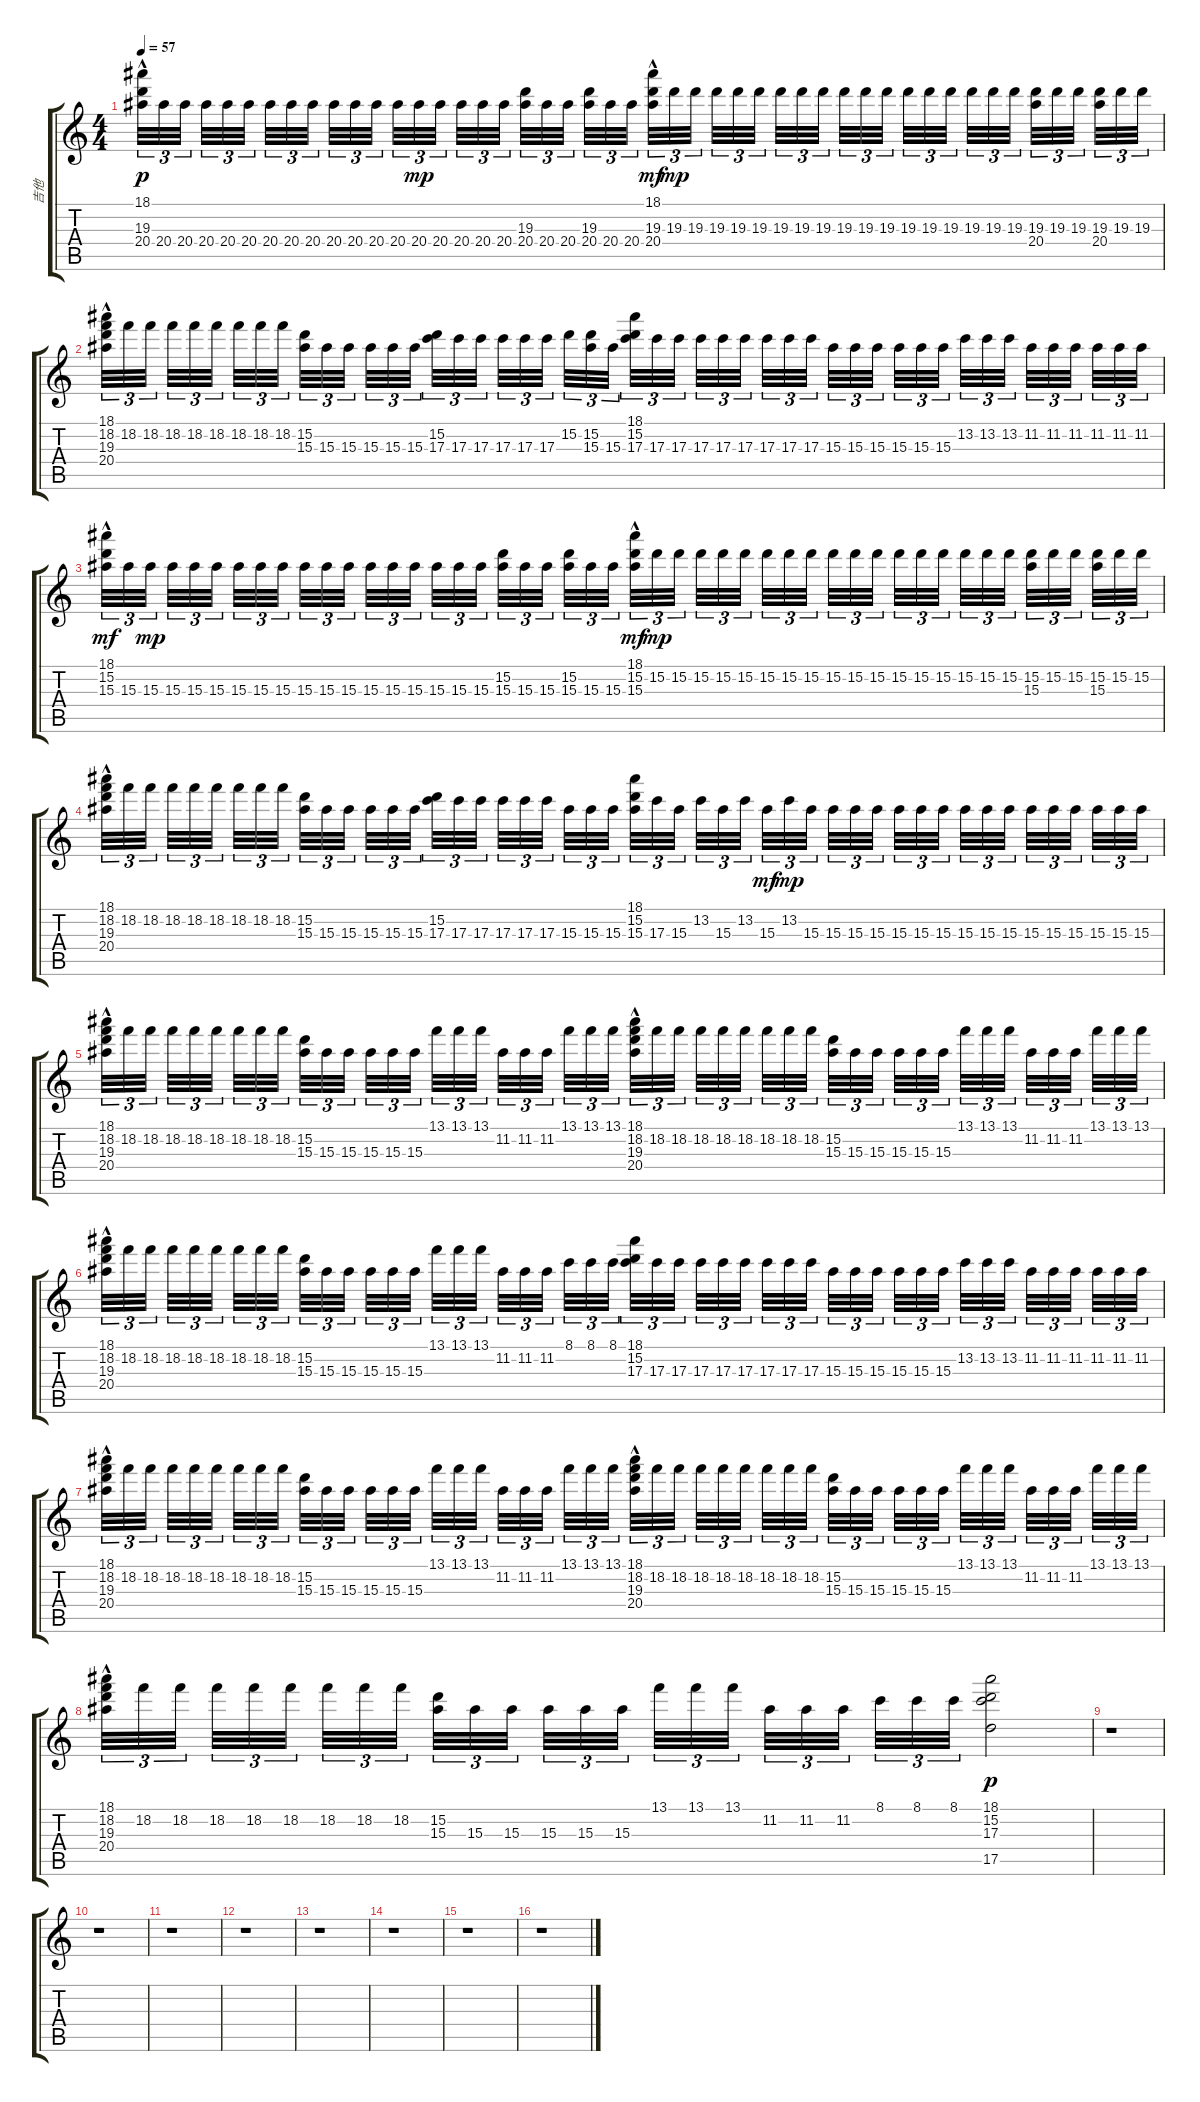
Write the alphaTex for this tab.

\track ("吉他" "吉他") {instrument distortionguitar}
\staff {score tabs}
\tuning (E4 B3 G3 D3 A2 E2) {hide}
\ts (4 4)
\tempo 57
\clef g2
\ks c
(18.1 19.3{hac} 20.4).32{tu (3 2) dy p} 20.4.32{tu (3 2)} 20.4.32{tu (3 2)} 20.4.32{tu (3 2)} 20.4.32{tu (3 2)} 20.4.32{tu (3 2)} 20.4.32{tu (3 2)} 20.4.32{tu (3 2)} 20.4.32{tu (3 2)} 20.4.32{tu (3 2)} 20.4.32{tu (3 2)} 20.4.32{tu (3 2)} 20.4.32{tu (3 2)} 20.4.32{tu (3 2) dy mp} 20.4.32{tu (3 2)} 20.4.32{tu (3 2)} 20.4.32{tu (3 2)} 20.4.32{tu (3 2)} (19.3 20.4).32{tu (3 2)} 20.4.32{tu (3 2)} 20.4.32{tu (3 2)} (19.3 20.4).32{tu (3 2)} 20.4.32{tu (3 2)} 20.4.32{tu (3 2)} (18.1 19.3 20.4{hac}).32{tu (3 2) dy mf} 19.3.32{tu (3 2) dy mp} 19.3.32{tu (3 2)} 19.3.32{tu (3 2)} 19.3.32{tu (3 2)} 19.3.32{tu (3 2)} 19.3.32{tu (3 2)} 19.3.32{tu (3 2)} 19.3.32{tu (3 2)} 19.3.32{tu (3 2)} 19.3.32{tu (3 2)} 19.3.32{tu (3 2)} 19.3.32{tu (3 2)} 19.3.32{tu (3 2)} 19.3.32{tu (3 2)} 19.3.32{tu (3 2)} 19.3.32{tu (3 2)} 19.3.32{tu (3 2)} (19.3 20.4).32{tu (3 2)} 19.3.32{tu (3 2)} 19.3.32{tu (3 2)} (19.3 20.4).32{tu (3 2)} 19.3.32{tu (3 2)} 19.3.32{tu (3 2)} |
(18.1 18.2 19.3{hac} 20.4{hac}).32{tu (3 2)} 18.2.32{tu (3 2)} 18.2.32{tu (3 2)} 18.2.32{tu (3 2)} 18.2.32{tu (3 2)} 18.2.32{tu (3 2)} 18.2.32{tu (3 2)} 18.2.32{tu (3 2)} 18.2.32{tu (3 2)} (15.2 15.3).32{tu (3 2)} 15.3.32{tu (3 2)} 15.3.32{tu (3 2)} 15.3.32{tu (3 2)} 15.3.32{tu (3 2)} 15.3.32{tu (3 2)} (15.2 17.3).32{tu (3 2)} 17.3.32{tu (3 2)} 17.3.32{tu (3 2)} 17.3.32{tu (3 2)} 17.3.32{tu (3 2)} 17.3.32{tu (3 2)} 15.2.32{tu (3 2)} (15.2 15.3).32{tu (3 2)} 15.3.32{tu (3 2)} (18.1 15.2 17.3).32{tu (3 2)} 17.3.32{tu (3 2)} 17.3.32{tu (3 2)} 17.3.32{tu (3 2)} 17.3.32{tu (3 2)} 17.3.32{tu (3 2)} 17.3.32{tu (3 2)} 17.3.32{tu (3 2)} 17.3.32{tu (3 2)} 15.3.32{tu (3 2)} 15.3.32{tu (3 2)} 15.3.32{tu (3 2)} 15.3.32{tu (3 2)} 15.3.32{tu (3 2)} 15.3.32{tu (3 2)} 13.2.32{tu (3 2)} 13.2.32{tu (3 2)} 13.2.32{tu (3 2)} 11.2.32{tu (3 2)} 11.2.32{tu (3 2)} 11.2.32{tu (3 2)} 11.2.32{tu (3 2)} 11.2.32{tu (3 2)} 11.2.32{tu (3 2)} |
(18.1 15.2{hac} 15.3).32{tu (3 2) dy mf} 15.3.32{tu (3 2)} 15.3.32{tu (3 2) dy mp} 15.3.32{tu (3 2)} 15.3.32{tu (3 2)} 15.3.32{tu (3 2)} 15.3.32{tu (3 2)} 15.3.32{tu (3 2)} 15.3.32{tu (3 2)} 15.3.32{tu (3 2)} 15.3.32{tu (3 2)} 15.3.32{tu (3 2)} 15.3.32{tu (3 2)} 15.3.32{tu (3 2)} 15.3.32{tu (3 2)} 15.3.32{tu (3 2)} 15.3.32{tu (3 2)} 15.3.32{tu (3 2)} (15.2 15.3).32{tu (3 2)} 15.3.32{tu (3 2)} 15.3.32{tu (3 2)} (15.2 15.3).32{tu (3 2)} 15.3.32{tu (3 2)} 15.3.32{tu (3 2)} (18.1 15.2 15.3{hac}).32{tu (3 2) dy mf} 15.2.32{tu (3 2) dy mp} 15.2.32{tu (3 2)} 15.2.32{tu (3 2)} 15.2.32{tu (3 2)} 15.2.32{tu (3 2)} 15.2.32{tu (3 2)} 15.2.32{tu (3 2)} 15.2.32{tu (3 2)} 15.2.32{tu (3 2)} 15.2.32{tu (3 2)} 15.2.32{tu (3 2)} 15.2.32{tu (3 2)} 15.2.32{tu (3 2)} 15.2.32{tu (3 2)} 15.2.32{tu (3 2)} 15.2.32{tu (3 2)} 15.2.32{tu (3 2)} (15.2 15.3).32{tu (3 2)} 15.2.32{tu (3 2)} 15.2.32{tu (3 2)} (15.2 15.3).32{tu (3 2)} 15.2.32{tu (3 2)} 15.2.32{tu (3 2)} |
(18.1 18.2 19.3{hac} 20.4{hac}).32{tu (3 2)} 18.2.32{tu (3 2)} 18.2.32{tu (3 2)} 18.2.32{tu (3 2)} 18.2.32{tu (3 2)} 18.2.32{tu (3 2)} 18.2.32{tu (3 2)} 18.2.32{tu (3 2)} 18.2.32{tu (3 2)} (15.2 15.3).32{tu (3 2)} 15.3.32{tu (3 2)} 15.3.32{tu (3 2)} 15.3.32{tu (3 2)} 15.3.32{tu (3 2)} 15.3.32{tu (3 2)} (15.2 17.3).32{tu (3 2)} 17.3.32{tu (3 2)} 17.3.32{tu (3 2)} 17.3.32{tu (3 2)} 17.3.32{tu (3 2)} 17.3.32{tu (3 2)} 15.3.32{tu (3 2)} 15.3.32{tu (3 2)} 15.3.32{tu (3 2)} (18.1 15.2 15.3).32{tu (3 2)} 17.3.32{tu (3 2)} 15.3.32{tu (3 2)} 13.2.32{tu (3 2)} 15.3.32{tu (3 2)} 13.2.32{tu (3 2)} 15.3.32{tu (3 2) dy mf} 13.2.32{tu (3 2) dy mp} 15.3.32{tu (3 2)} 15.3.32{tu (3 2)} 15.3.32{tu (3 2)} 15.3.32{tu (3 2)} 15.3.32{tu (3 2)} 15.3.32{tu (3 2)} 15.3.32{tu (3 2)} 15.3.32{tu (3 2)} 15.3.32{tu (3 2)} 15.3.32{tu (3 2)} 15.3.32{tu (3 2)} 15.3.32{tu (3 2)} 15.3.32{tu (3 2)} 15.3.32{tu (3 2)} 15.3.32{tu (3 2)} 15.3.32{tu (3 2)} |
(18.1 18.2 19.3{hac} 20.4{hac}).32{tu (3 2)} 18.2.32{tu (3 2)} 18.2.32{tu (3 2)} 18.2.32{tu (3 2)} 18.2.32{tu (3 2)} 18.2.32{tu (3 2)} 18.2.32{tu (3 2)} 18.2.32{tu (3 2)} 18.2.32{tu (3 2)} (15.2 15.3).32{tu (3 2)} 15.3.32{tu (3 2)} 15.3.32{tu (3 2)} 15.3.32{tu (3 2)} 15.3.32{tu (3 2)} 15.3.32{tu (3 2)} 13.1.32{tu (3 2)} 13.1.32{tu (3 2)} 13.1.32{tu (3 2)} 11.2.32{tu (3 2)} 11.2.32{tu (3 2)} 11.2.32{tu (3 2)} 13.1.32{tu (3 2)} 13.1.32{tu (3 2)} 13.1.32{tu (3 2)} (18.1 18.2 19.3{hac} 20.4{hac}).32{tu (3 2)} 18.2.32{tu (3 2)} 18.2.32{tu (3 2)} 18.2.32{tu (3 2)} 18.2.32{tu (3 2)} 18.2.32{tu (3 2)} 18.2.32{tu (3 2)} 18.2.32{tu (3 2)} 18.2.32{tu (3 2)} (15.2 15.3).32{tu (3 2)} 15.3.32{tu (3 2)} 15.3.32{tu (3 2)} 15.3.32{tu (3 2)} 15.3.32{tu (3 2)} 15.3.32{tu (3 2)} 13.1.32{tu (3 2)} 13.1.32{tu (3 2)} 13.1.32{tu (3 2)} 11.2.32{tu (3 2)} 11.2.32{tu (3 2)} 11.2.32{tu (3 2)} 13.1.32{tu (3 2)} 13.1.32{tu (3 2)} 13.1.32{tu (3 2)} |
(18.1 18.2 19.3{hac} 20.4{hac}).32{tu (3 2)} 18.2.32{tu (3 2)} 18.2.32{tu (3 2)} 18.2.32{tu (3 2)} 18.2.32{tu (3 2)} 18.2.32{tu (3 2)} 18.2.32{tu (3 2)} 18.2.32{tu (3 2)} 18.2.32{tu (3 2)} (15.2 15.3).32{tu (3 2)} 15.3.32{tu (3 2)} 15.3.32{tu (3 2)} 15.3.32{tu (3 2)} 15.3.32{tu (3 2)} 15.3.32{tu (3 2)} 13.1.32{tu (3 2)} 13.1.32{tu (3 2)} 13.1.32{tu (3 2)} 11.2.32{tu (3 2)} 11.2.32{tu (3 2)} 11.2.32{tu (3 2)} 8.1.32{tu (3 2)} 8.1.32{tu (3 2)} 8.1.32{tu (3 2)} (18.1 15.2 17.3).32{tu (3 2)} 17.3.32{tu (3 2)} 17.3.32{tu (3 2)} 17.3.32{tu (3 2)} 17.3.32{tu (3 2)} 17.3.32{tu (3 2)} 17.3.32{tu (3 2)} 17.3.32{tu (3 2)} 17.3.32{tu (3 2)} 15.3.32{tu (3 2)} 15.3.32{tu (3 2)} 15.3.32{tu (3 2)} 15.3.32{tu (3 2)} 15.3.32{tu (3 2)} 15.3.32{tu (3 2)} 13.2.32{tu (3 2)} 13.2.32{tu (3 2)} 13.2.32{tu (3 2)} 11.2.32{tu (3 2)} 11.2.32{tu (3 2)} 11.2.32{tu (3 2)} 11.2.32{tu (3 2)} 11.2.32{tu (3 2)} 11.2.32{tu (3 2)} |
(18.1 18.2 19.3{hac} 20.4{hac}).32{tu (3 2)} 18.2.32{tu (3 2)} 18.2.32{tu (3 2)} 18.2.32{tu (3 2)} 18.2.32{tu (3 2)} 18.2.32{tu (3 2)} 18.2.32{tu (3 2)} 18.2.32{tu (3 2)} 18.2.32{tu (3 2)} (15.2 15.3).32{tu (3 2)} 15.3.32{tu (3 2)} 15.3.32{tu (3 2)} 15.3.32{tu (3 2)} 15.3.32{tu (3 2)} 15.3.32{tu (3 2)} 13.1.32{tu (3 2)} 13.1.32{tu (3 2)} 13.1.32{tu (3 2)} 11.2.32{tu (3 2)} 11.2.32{tu (3 2)} 11.2.32{tu (3 2)} 13.1.32{tu (3 2)} 13.1.32{tu (3 2)} 13.1.32{tu (3 2)} (18.1 18.2 19.3{hac} 20.4{hac}).32{tu (3 2)} 18.2.32{tu (3 2)} 18.2.32{tu (3 2)} 18.2.32{tu (3 2)} 18.2.32{tu (3 2)} 18.2.32{tu (3 2)} 18.2.32{tu (3 2)} 18.2.32{tu (3 2)} 18.2.32{tu (3 2)} (15.2 15.3).32{tu (3 2)} 15.3.32{tu (3 2)} 15.3.32{tu (3 2)} 15.3.32{tu (3 2)} 15.3.32{tu (3 2)} 15.3.32{tu (3 2)} 13.1.32{tu (3 2)} 13.1.32{tu (3 2)} 13.1.32{tu (3 2)} 11.2.32{tu (3 2)} 11.2.32{tu (3 2)} 11.2.32{tu (3 2)} 13.1.32{tu (3 2)} 13.1.32{tu (3 2)} 13.1.32{tu (3 2)} |
(18.1 18.2 19.3{hac} 20.4{hac}).32{tu (3 2)} 18.2.32{tu (3 2)} 18.2.32{tu (3 2)} 18.2.32{tu (3 2)} 18.2.32{tu (3 2)} 18.2.32{tu (3 2)} 18.2.32{tu (3 2)} 18.2.32{tu (3 2)} 18.2.32{tu (3 2)} (15.2 15.3).32{tu (3 2)} 15.3.32{tu (3 2)} 15.3.32{tu (3 2)} 15.3.32{tu (3 2)} 15.3.32{tu (3 2)} 15.3.32{tu (3 2)} 13.1.32{tu (3 2)} 13.1.32{tu (3 2)} 13.1.32{tu (3 2)} 11.2.32{tu (3 2)} 11.2.32{tu (3 2)} 11.2.32{tu (3 2)} 8.1.32{tu (3 2)} 8.1.32{tu (3 2)} 8.1.32{tu (3 2)} (18.1 15.2 17.3 17.5).2{dy p} |
r.1 |
r.1 |
r.1 |
r.1 |
r.1 |
r.1 |
r.1 |
r.1
